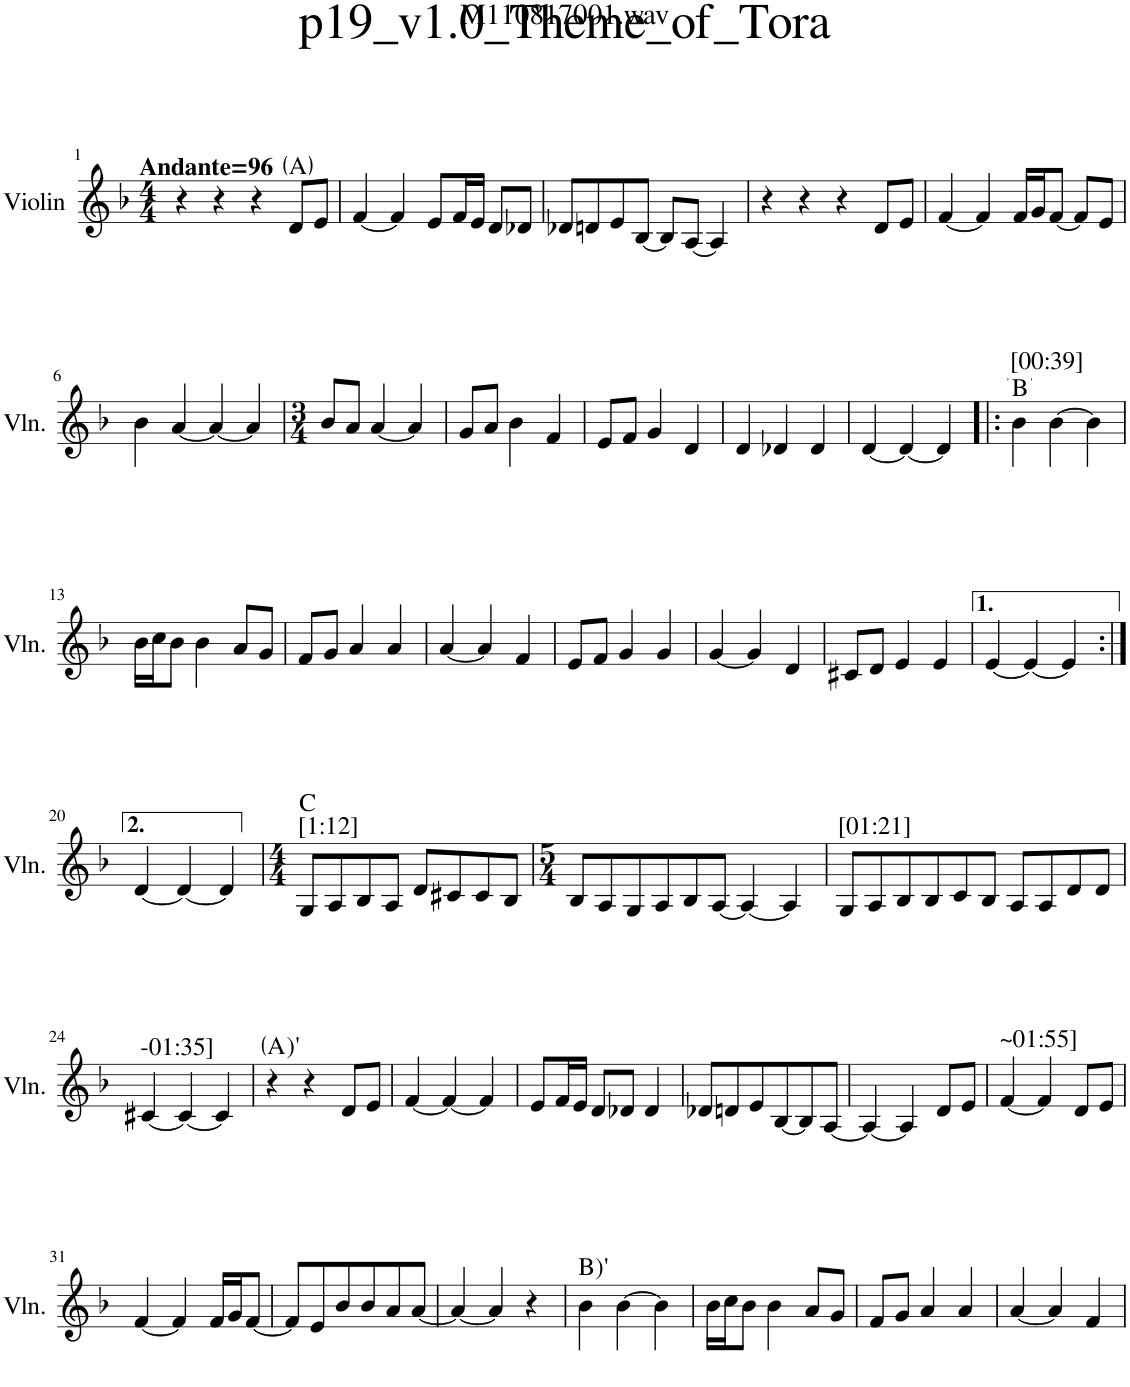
**kern	**harte
*part1	*part1
*staff1	*
*I"Violin	*
*I'Vln.	*
*clefG2	*
*k[b-]	*
*M4/4	*
=1	=1
!LO:TX:a:B:t=Andante=96	!
4r	.
4r	.
4r	.
8d/L	A:maj
8e/J	.
=2	=2
[4f/	.
4f/]	.
8e/L	.
16f/L	.
16e/JJ	.
8d/L	.
8d-X/J	.
=3	=3
8d-X/L	.
8dn/	.
8e/	.
[8B-/J	.
8B-/L]	.
[8A/J	.
4A/]	.
=4	=4
4r	.
4r	.
4r	.
8d/L	.
8e/J	.
=5	=5
[4f/	.
4f/]	.
16f/LL	.
16g/J	.
[8f/J	.
8f/L]	.
8e/J	.
!!LO:LB:g=z
=6	=6
4b-\	.
[4a/	.
4a/_	.
4a/]	.
=7	=7
*M3/4	*
8b-/L	.
8a/J	.
[4a/	.
4a/]	.
=8	=8
8g/L	.
8a/J	.
4b-\	.
4f/	.
=9	=9
8e/L	.
8f/J	.
4g/	.
4d/	.
=10	=10
4d/	.
4d-X/	.
4d-/	.
=11	=11
[4d/	.
4d/_	.
4d/]	.
=12!|:	=12!|:
!	!LO:H:n=2:kt=[00:39]
4b-\	B:maj N
[4b-\	.
4b-\]	.
!!LO:LB:g=z
=13	=13
16b-\LL	.
16cc\J	.
8b-\J	.
4b-\	.
8a/L	.
8g/J	.
=14	=14
8f/L	.
8g/J	.
4a/	.
4a/	.
=15	=15
[4a/	.
4a/]	.
4f/	.
=16	=16
8e/L	.
8f/J	.
4g/	.
4g/	.
=17	=17
[4g/	.
4g/]	.
4d/	.
=18	=18
8c#X/L	.
8d/J	.
4e/	.
4e/	.
=19	=19
[4e/	.
4e/_	.
4e/]	.
!!LO:LB:g=z
=20:|!	=20:|!
[4d/	.
4d/_	.
4d/]	.
=21	=21
*M4/4	*
!	!LO:H:n=1:kt=[1:12]
8G/L	N C:maj
8A/	.
8B-/	.
8A/J	.
8d/L	.
8c#X/	.
8c#/	.
8B-/J	.
=22	=22
*M5/4	*
8B-/L	.
8A/	.
8G/	.
8A/	.
8B-/	.
[8A/J	.
4A/_	.
4A/]	.
=23	=23
!	!LO:H:kt=[01:21]
8G/L	N
8A/	.
8B-/	.
8B-/	.
8c/	.
8B-/J	.
8A/L	.
8A/	.
8d/	.
8d/J	.
!!LO:LB:g=z
=24	=24
!	!LO:H:kt=-01:35]
[4c#X/	N
4c#/_	.
4c#/]	.
=25	=25
4r	A:maj
4r	.
8d/L	.
8e/J	.
=26	=26
[4f/	.
4f/_	.
4f/]	.
=27	=27
8e/L	.
16f/L	.
16e/JJ	.
8d/L	.
8d-X/J	.
4d-/	.
=28	=28
8d-X/L	.
8dn/	.
8e/	.
[8B-/	.
8B-/]	.
[8A/J	.
=29	=29
4A/_	.
4A/]	.
8d/L	.
8e/J	.
=30	=30
!	!LO:H:kt=~01:55]
[4f/	N
4f/]	.
8d/L	.
8e/J	.
!!LO:LB:g=z
=31	=31
[4f/	.
4f/]	.
16f/LL	.
16g/J	.
[8f/J	.
=32	=32
8f/L]	.
8e/	.
8b-/	.
8b-/	.
8a/	.
[8a/J	.
=33	=33
4a/_	.
4a/]	.
4r	.
=34	=34
4b-\	B:maj
[4b-\	.
4b-\]	.
=35	=35
16b-\LL	.
16cc\J	.
8b-\J	.
4b-\	.
8a/L	.
8g/J	.
=36	=36
8f/L	.
8g/J	.
4a/	.
4a/	.
=37	=37
[4a/	.
4a/]	.
4f/	.
=	=
*-	*-
